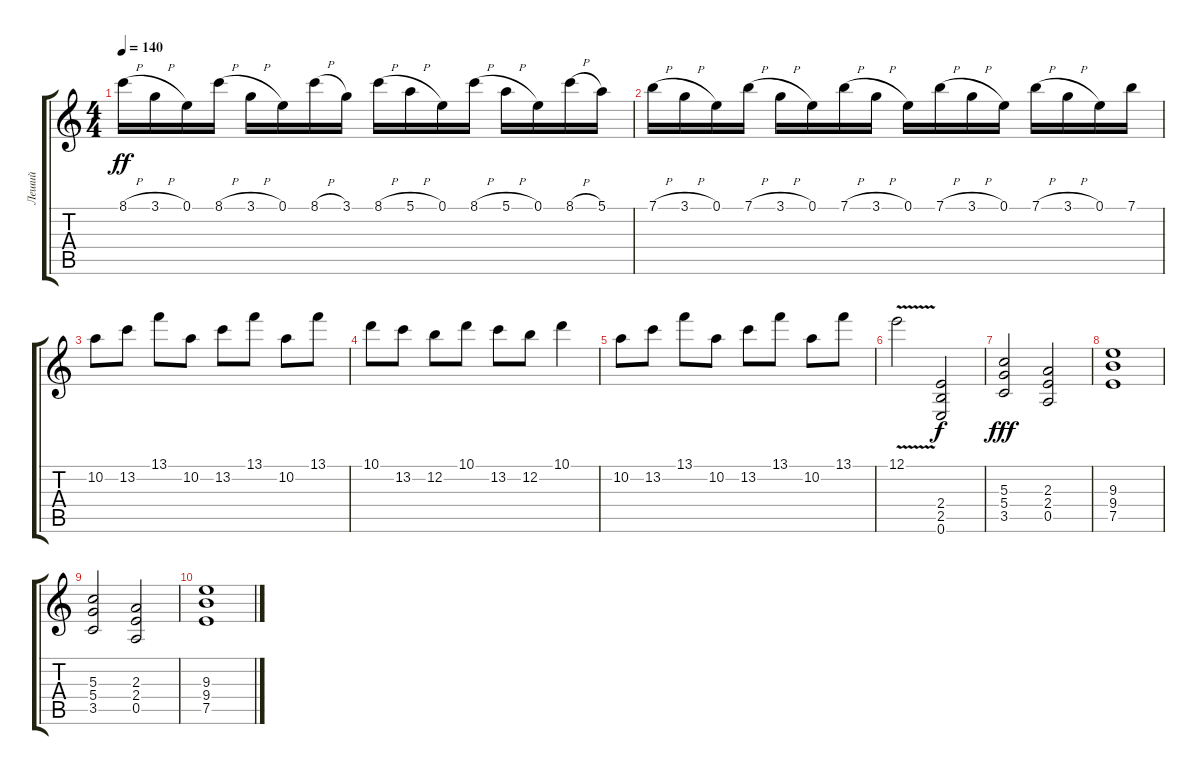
\track ("Леший" "Леший") {instrument distortionguitar}
\staff {score tabs}
\tuning (E4 B3 G3 D3 A2 E2) {hide}
\ts (4 4)
\tempo 140
\clef g2
\ks c
8.1{h}.16{dy ff} 3.1{h}.16 0.1.16 8.1{h}.16 3.1{h}.16 0.1.16 8.1{h}.16 3.1.16 8.1{h}.16 5.1{h}.16 0.1.16 8.1{h}.16 5.1{h}.16 0.1.16 8.1{h}.16 5.1.16 |
7.1{h}.16 3.1{h}.16 0.1.16 7.1{h}.16 3.1{h}.16 0.1.16 7.1{h}.16 3.1{h}.16 0.1.16 7.1{h}.16 3.1{h}.16 0.1.16 7.1{h}.16 3.1{h}.16 0.1.16 7.1.16 |
10.2.8 13.2.8 13.1.8 10.2.8 13.2.8 13.1.8 10.2.8 13.1.8 |
10.1.8 13.2.8 12.2.8 10.1.8 13.2.8 12.2.8 10.1.4 |
10.2.8 13.2.8 13.1.8 10.2.8 13.2.8 13.1.8 10.2.8 13.1.8 |
12.1{v}.2 (2.4 2.5 0.6).2{dy f} |
(5.3 5.4 3.5).2{dy fff volume 12} (2.3 2.4 0.5).2 |
(9.3 9.4 7.5).1 |
(5.3 5.4 3.5).2 (2.3 2.4 0.5).2 |
(9.3 9.4 7.5).1
